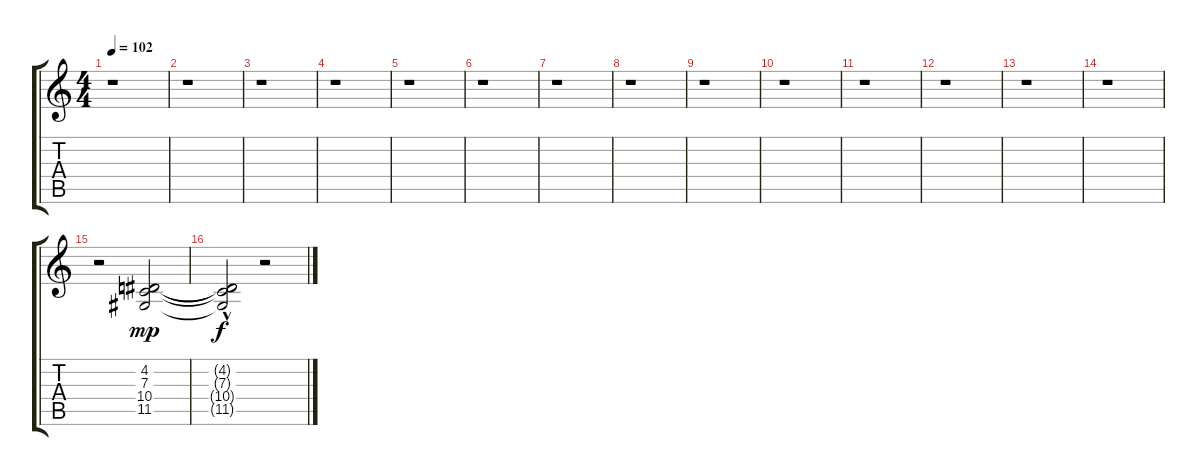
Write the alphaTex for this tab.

\track "" {instrument stringensemble2}
\staff {score tabs}
\tuning (E4 B3 G3 D3 A2 E2) {hide}
\ts (4 4)
\tempo 102
\clef g2
\ks c
r.1{dy f} |
r.1 |
r.1 |
r.1 |
r.1 |
r.1 |
r.1 |
r.1 |
r.1 |
r.1 |
r.1 |
r.1 |
r.1 |
r.1 |
r.2 (4.2 7.3 10.4 11.5).2{dy mp} |
(4.2{hac t} 7.3{t} 10.4{hac t} 11.5{hac t}).2{dy f} r.2
